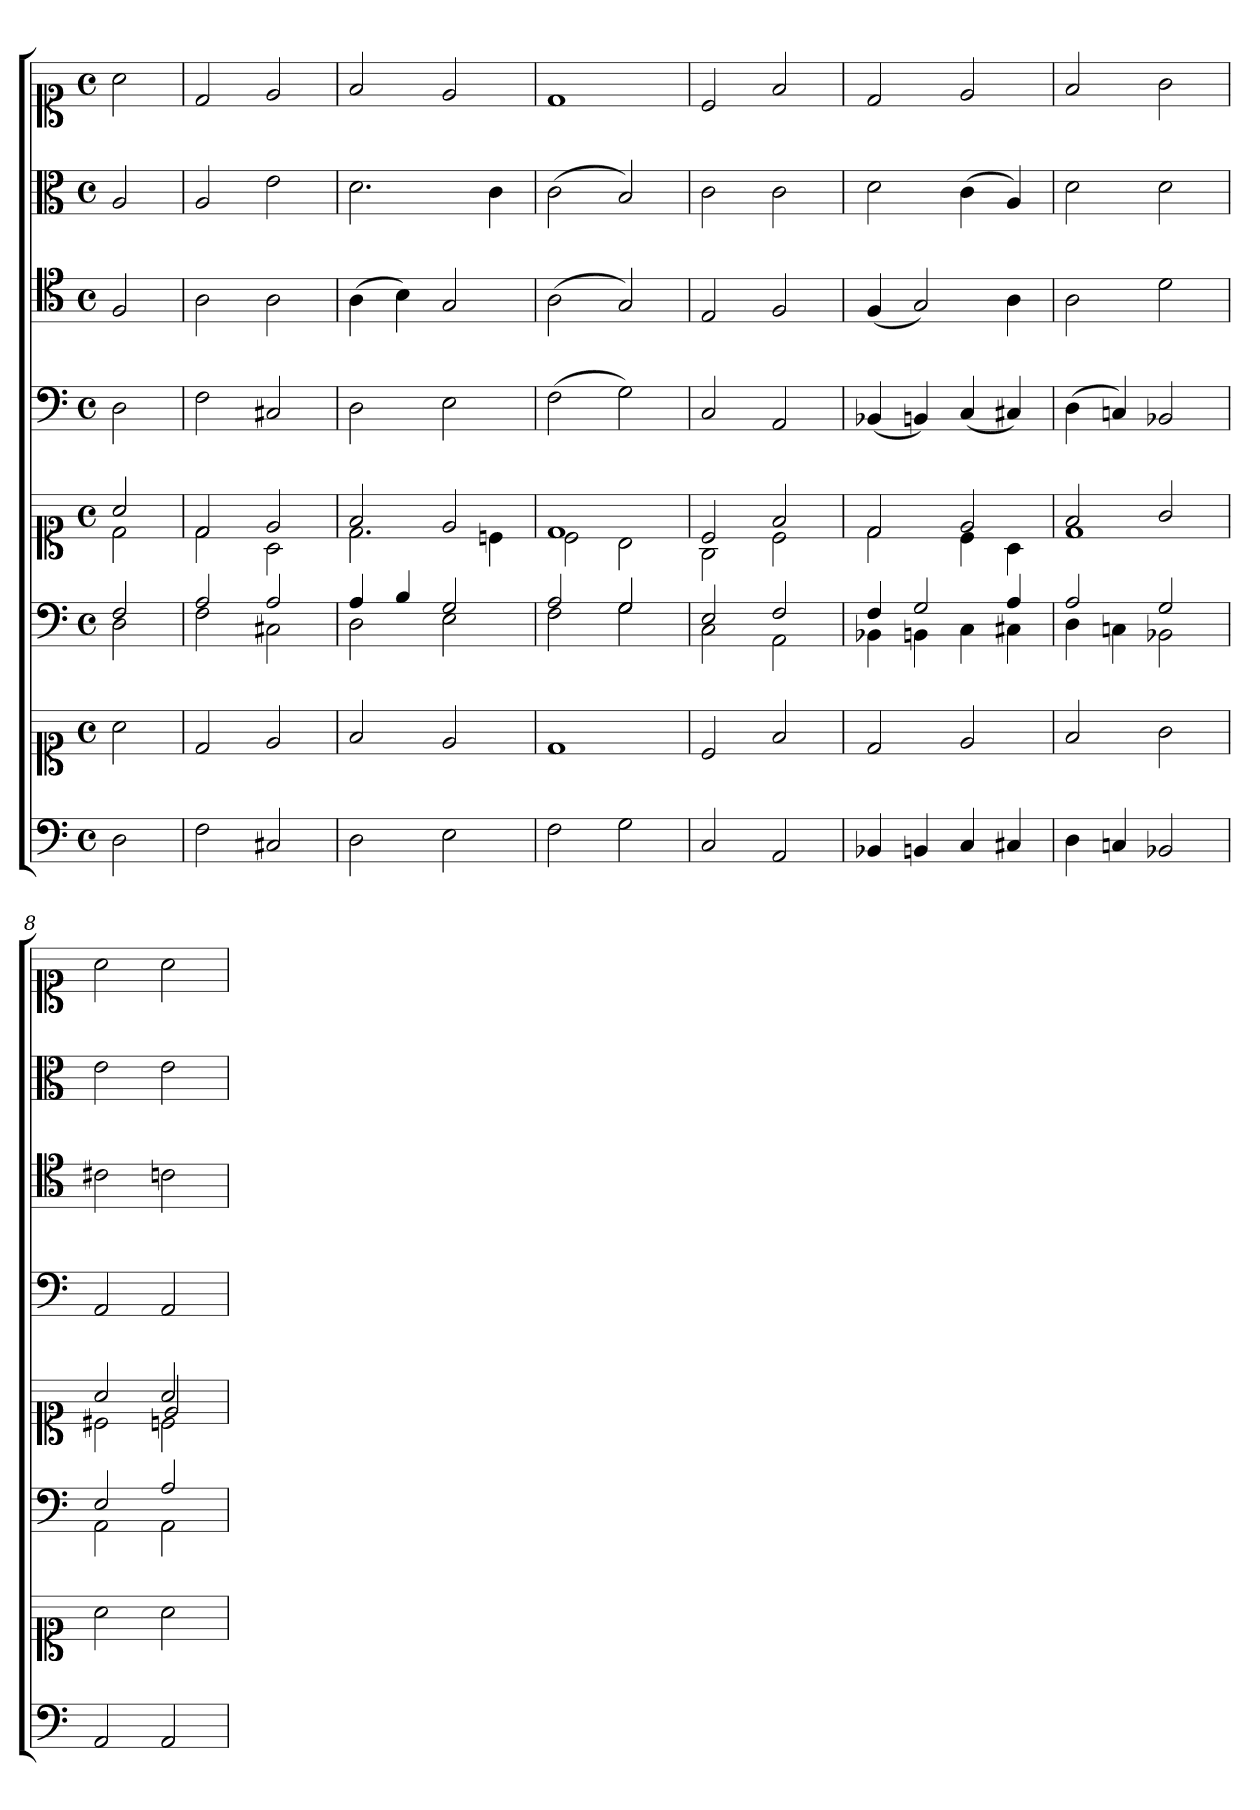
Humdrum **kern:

**kern	**kern	**kern	**kern	**kern	**kern	**kern	**kern
*part6	*part6	*part5	*part5	*part4	*part3	*part2	*part1
*staff8	*staff7	*staff6	*staff5	*staff4	*staff3	*staff2	*staff1
*clefF4	*clefC1	*clefF4	*clefC1	*clefF4	*clefC4	*clefC3	*clefC1
*k[]	*k[]	*k[]	*k[]	*k[]	*k[]	*k[]	*k[]
*M4/4	*M4/4	*M4/4	*M4/4	*M4/4	*M4/4	*M4/4	*M4/4
*met(c)	*met(c)	*met(c)	*met(c)	*met(c)	*met(c)	*met(c)	*met(c)
*MM180	*MM180	*MM180	*MM180	*MM180	*MM180	*MM180	*MM180
=1	=1	=1	=1	=1	=1	=1	=1
*	*	*^	*^	*	*	*	*
2D	2a	2F	2D	2a	2d	2D	2F	2A	2a
=2	=2	=2	=2	=2	=2	=2	=2	=2	=2
2F	2d	2A	2F	2d	2d	2F	2A	2A	2d
2C#X	2e	2A	2C#X	2e	2A	2C#X	2A	2e	2e
=3	=3	=3	=3	=3	=3	=3	=3	=3	=3
2D	2f	4A	2D	2f	2.d	2D	(4A	2.d	2f
.	.	4B	.	.	.	.	4B)	.	.
2E	2e	2G	2E	2e	.	2E	2G	.	2e
.	.	.	.	.	4cn	.	.	4c	.
=4	=4	=4	=4	=4	=4	=4	=4	=4	=4
2F	1d	2A	2F	1d	2c	(2F	(2A	(2c	1d
2G	.	2G	2G	.	2B	2G)	2G)	2B)	.
=5	=5	=5	=5	=5	=5	=5	=5	=5	=5
2C	2c	2E	2C	2c	2G	2C	2E	2c	2c
2AA	2f	2F	2AA	2f	2c	2AA	2F	2c	2f
=6	=6	=6	=6	=6	=6	=6	=6	=6	=6
4BB-X	2d	4F	4BB-X	2d	2d	(4BB-X	(4F	2d	2d
4BBn	.	2G	4BBn	.	.	4BBn)	2G)	.	.
4C	2e	.	4C	2e	4c	(4C	.	(4c	2e
4C#X	.	4A	4C#X	.	4A	4C#X)	4A	4A)	.
=7	=7	=7	=7	=7	=7	=7	=7	=7	=7
4D	2f	2A	4D	2f	1d	(4D	2A	2d	2f
4Cn	.	.	4Cn	.	.	4Cn)	.	.	.
2BB-X	2g	2G	2BB-X	2g	.	2BB-X	2d	2d	2g
=8	=8	=8	=8	=8	=8	=8	=8	=8	=8
*	*	*	*	*	*^	*	*	*	*
2AA	2a	2E	2AA	2a	2c#X	2ryy	2AA	2c#X	2e	2a
2AA	2a	2A	2AA	2a	2cn	2e/	2AA	2cn	2e	2a
*	*	*v	*v	*	*	*	*	*	*	*
*	*	*	*v	*v	*v	*	*	*	*
=	=	=	=	=	=	=	=
*-	*-	*-	*-	*-	*-	*-	*-
